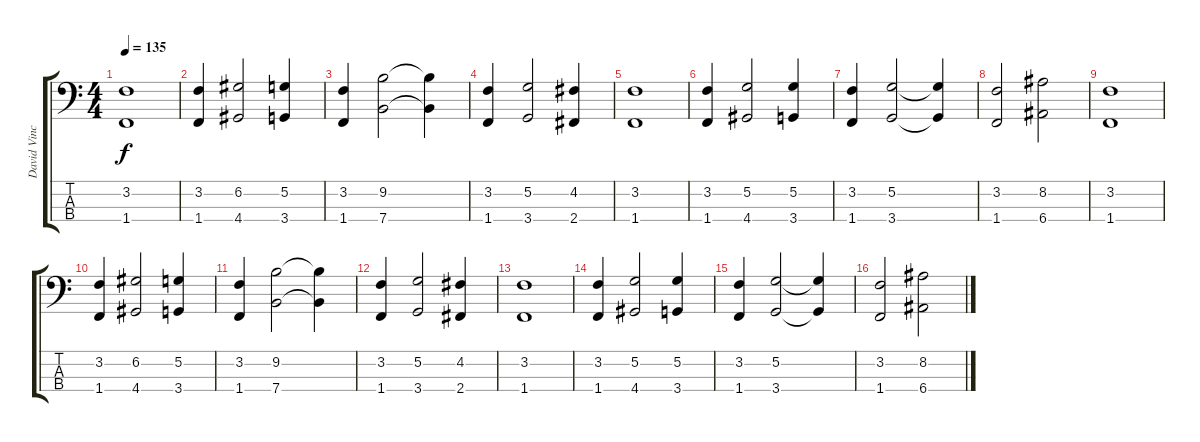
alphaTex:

\track ("David Vincent" "David Vinc") {instrument electricbassfinger}
\staff {score tabs}
\tuning (G2 D2 A1 E1) {hide}
\ts (4 4)
\tempo 135
\clef f4
\ks c
(3.2 1.4).1{dy f} |
(3.2 1.4).4 (6.2 4.4).2 (5.2 3.4).4 |
(3.2 1.4).4 (9.2 7.4).2 (9.2{t} 7.4{t}).4 |
(3.2 1.4).4 (5.2 3.4).2 (4.2 2.4).4 |
(3.2 1.4).1 |
(3.2 1.4).4 (5.2 4.4).2 (5.2 3.4).4 |
(3.2 1.4).4 (5.2 3.4).2 (5.2{t} 3.4{t}).4 |
(3.2 1.4).2 (8.2 6.4).2 |
(3.2 1.4).1 |
(3.2 1.4).4 (6.2 4.4).2 (5.2 3.4).4 |
(3.2 1.4).4 (9.2 7.4).2 (9.2{t} 7.4{t}).4 |
(3.2 1.4).4 (5.2 3.4).2 (4.2 2.4).4 |
(3.2 1.4).1 |
(3.2 1.4).4 (5.2 4.4).2 (5.2 3.4).4 |
(3.2 1.4).4 (5.2 3.4).2 (5.2{t} 3.4{t}).4 |
(3.2 1.4).2 (8.2 6.4).2
